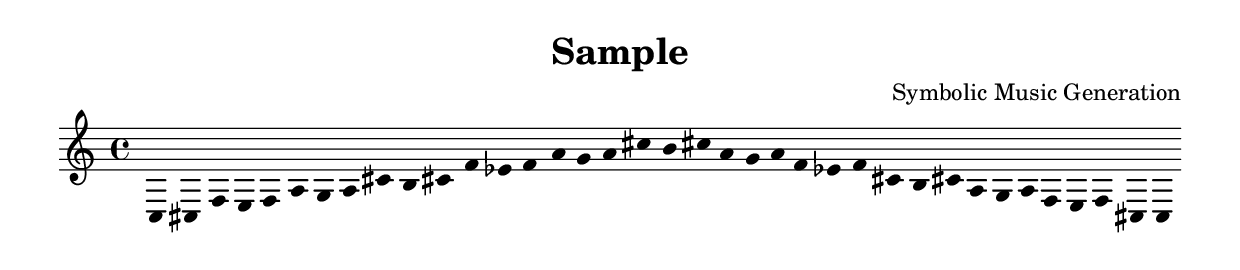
% z vector: tensor([[-1.1149, -2.2538, -0.5052,  1.8875,  0.3007,  0.6941, -0.8361,  0.5833, 0.4393,  1.4001]])
    \version "2.22.2"
    \header {
    title = "Sample"
    composer = "Symbolic Music Generation"
    }

    \score {
    <<
        \cadenzaOn
        \override Beam.breakable = ##t
        \accidentalStyle Score.forget
        \override Score.TextScript.padding = #2
        \override Stem.transparent = ##t
    {
    \clef treble
        c16 [ cis f e f a g a cis' b cis' f' ees' f' a' g' a' cis'' b' cis'' a' g' a' f' ees' f' cis' b cis' a g a f e f cis ]
    c
    }
    >>
    \layout {
        indent = 0\mm
        line-width = 190\mm
        \override Stem.transparent = ##t
    }    
    }
    
    